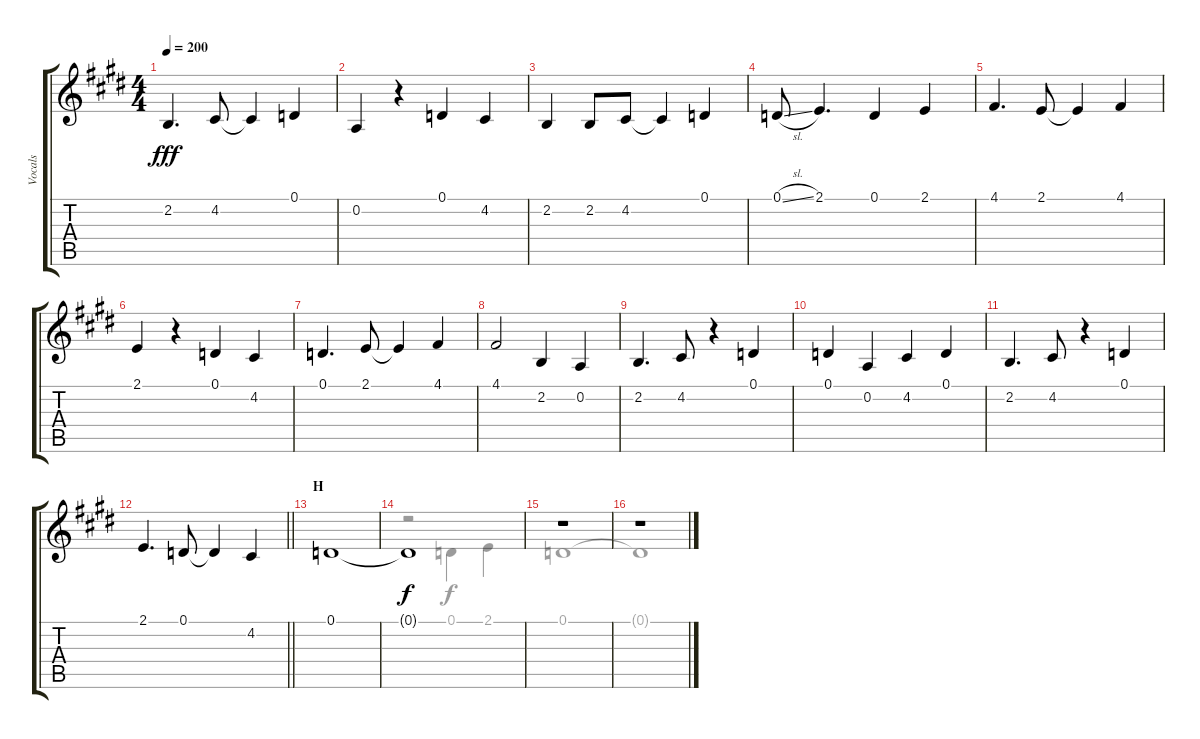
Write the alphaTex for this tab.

\track ("Vocals" "Vocals") {instrument voiceoohs}
\staff {score tabs}
\tuning (D4 A3 F3 C3 G2 D2) {hide}
\voice
\ts (4 4)
\tempo 200
\clef g2
\ks e
2.2.4{d dy fff} 4.2.8 4.2{t}.4 0.1.4 |
0.2.4 r.4 0.1.4 4.2.4 |
2.2.4 2.2.8 4.2.8 4.2{t}.4 0.1.4 |
0.1{sl}.8 2.1.4{d} 0.1.4 2.1.4 |
4.1.4{d} 2.1.8 2.1{t}.4 4.1.4 |
2.1.4 r.4 0.1.4 4.2.4 |
0.1.4{d} 2.1.8 2.1{t}.4 4.1.4 |
4.1.2 2.2.4 0.2.4 |
2.2.4{d} 4.2.8 r.4 0.1.4 |
0.1.4 0.2.4 4.2.4 0.1.4 |
2.2.4{d} 4.2.8 r.4 0.1.4 |
\barLineRight lightlight
2.1.4{d} 0.1.8 0.1{t}.4 4.2.4 |
\section ("" "H")
0.1.1 |
0.1{t}.1{dy f} |
r.1 |
r.1
\voice
\clef g2
\ottava regular
\simile none
\ks e
|
|
|
|
|
|
|
|
|
|
|
\barLineRight lightlight
|
|
r.2 0.1.4 2.1.4 |
0.1.1 |
0.1{t}.1
